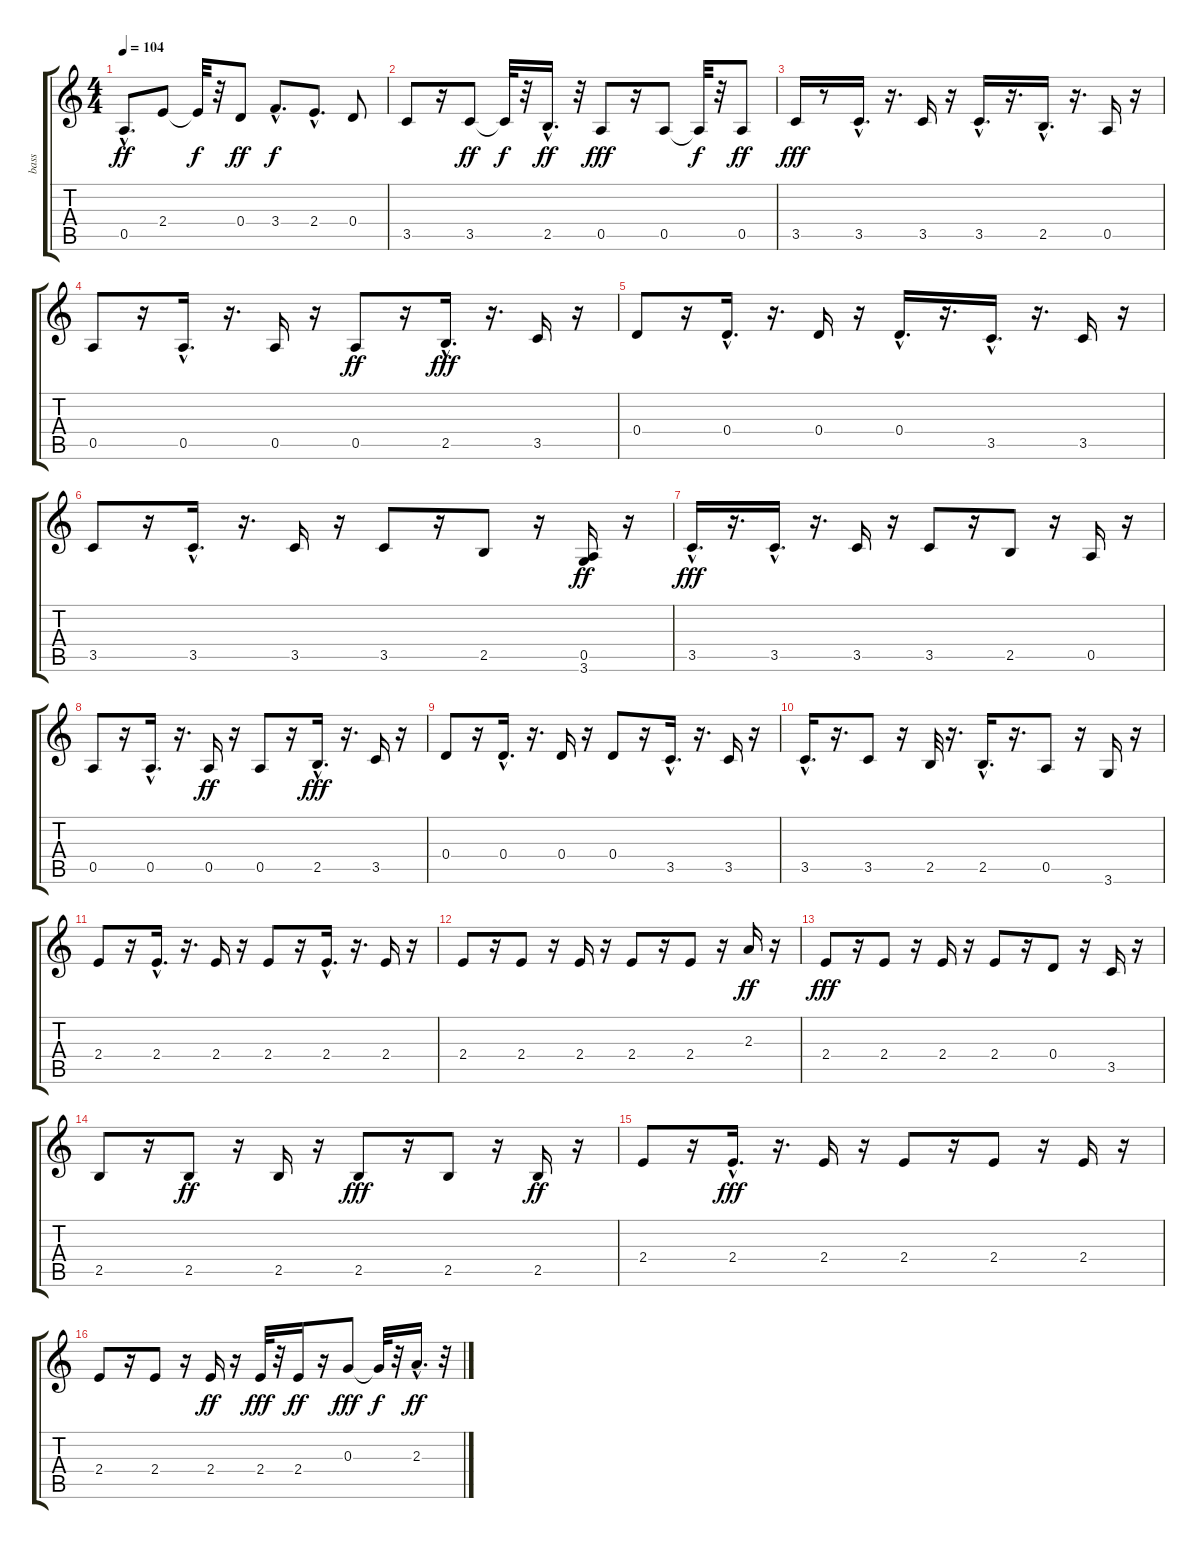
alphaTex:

\track ("bass" "bass") {instrument electricbassfinger}
\staff {score tabs}
\tuning (E4 B3 G3 D3 A2 E2) {hide}
\ts (4 4)
\tempo 104
\clef g2
\ks c
0.5{hac}.8{d dy ff} 2.4.8 2.4{t}.32{dy f} r.32 0.4.8{dy ff} 3.4{hac}.8{d dy f} 2.4{hac}.8{d} 0.4.8 |
3.5.8 r.16 3.5.8{dy ff} 3.5{t}.32{dy f} r.32 2.5{hac}.16{d dy ff} r.32 0.5.8{dy fff} r.16 0.5.8 0.5{t}.32{dy f} r.32 0.5.8{dy ff} |
3.5.16{dy fff} r.8 3.5{hac}.16{d} r.16{d} 3.5.16 r.16 3.5{hac}.16{d} r.16{d} 2.5{hac}.16{d} r.16{d} 0.5.16 r.16 |
0.5.8 r.16 0.5{hac}.16{d} r.16{d} 0.5.16 r.16 0.5.8{dy ff} r.16 2.5{hac}.16{d dy fff} r.16{d} 3.5.16 r.16 |
0.4.8 r.16 0.4{hac}.16{d} r.16{d} 0.4.16 r.16 0.4{hac}.16{d} r.16{d} 3.5{hac}.16{d} r.16{d} 3.5.16 r.16 |
3.5.8 r.16 3.5{hac}.16{d} r.16{d} 3.5.16 r.16 3.5.8 r.16 2.5.8 r.16 (0.5 3.6).16{dy ff} r.16 |
3.5{hac}.16{d dy fff} r.16{d} 3.5{hac}.16{d} r.16{d} 3.5.16 r.16 3.5.8 r.16 2.5.8 r.16 0.5.16 r.16 |
0.5.8 r.16 0.5{hac}.16{d} r.16{d} 0.5.16{dy ff} r.16 0.5.8 r.16 2.5{hac}.16{d dy fff} r.16{d} 3.5.16 r.16 |
0.4.8 r.16 0.4{hac}.16{d} r.16{d} 0.4.16 r.16 0.4.8 r.16 3.5{hac}.16{d} r.16{d} 3.5.16 r.16 |
3.5{hac}.16{d} r.16{d} 3.5.8 r.16 2.5.32 r.16{d} 2.5{hac}.16{d} r.16{d} 0.5.8 r.16 3.6.16 r.16 |
2.4.8 r.16 2.4{hac}.16{d} r.16{d} 2.4.16 r.16 2.4.8 r.16 2.4{hac}.16{d} r.16{d} 2.4.16 r.16 |
2.4.8 r.16 2.4.8 r.16 2.4.16 r.16 2.4.8 r.16 2.4.8 r.16 2.3.16{dy ff} r.16 |
2.4.8{dy fff} r.16 2.4.8 r.16 2.4.16 r.16 2.4.8 r.16 0.4.8 r.16 3.5.16 r.16 |
2.5.8 r.16 2.5.8{dy ff} r.16 2.5.16 r.16 2.5.8{dy fff} r.16 2.5.8 r.16 2.5.16{dy ff} r.16 |
2.4.8 r.16 2.4{hac}.16{d dy fff} r.16{d} 2.4.16 r.16 2.4.8 r.16 2.4.8 r.16 2.4.16 r.16 |
2.4.8 r.16 2.4.8 r.16 2.4.16{dy ff} r.16 2.4.32{dy fff} r.32 2.4.16{dy ff} r.16 0.3.8{dy fff} 0.3{t}.32{dy f} r.32 2.3{hac}.16{d dy ff} r.32
